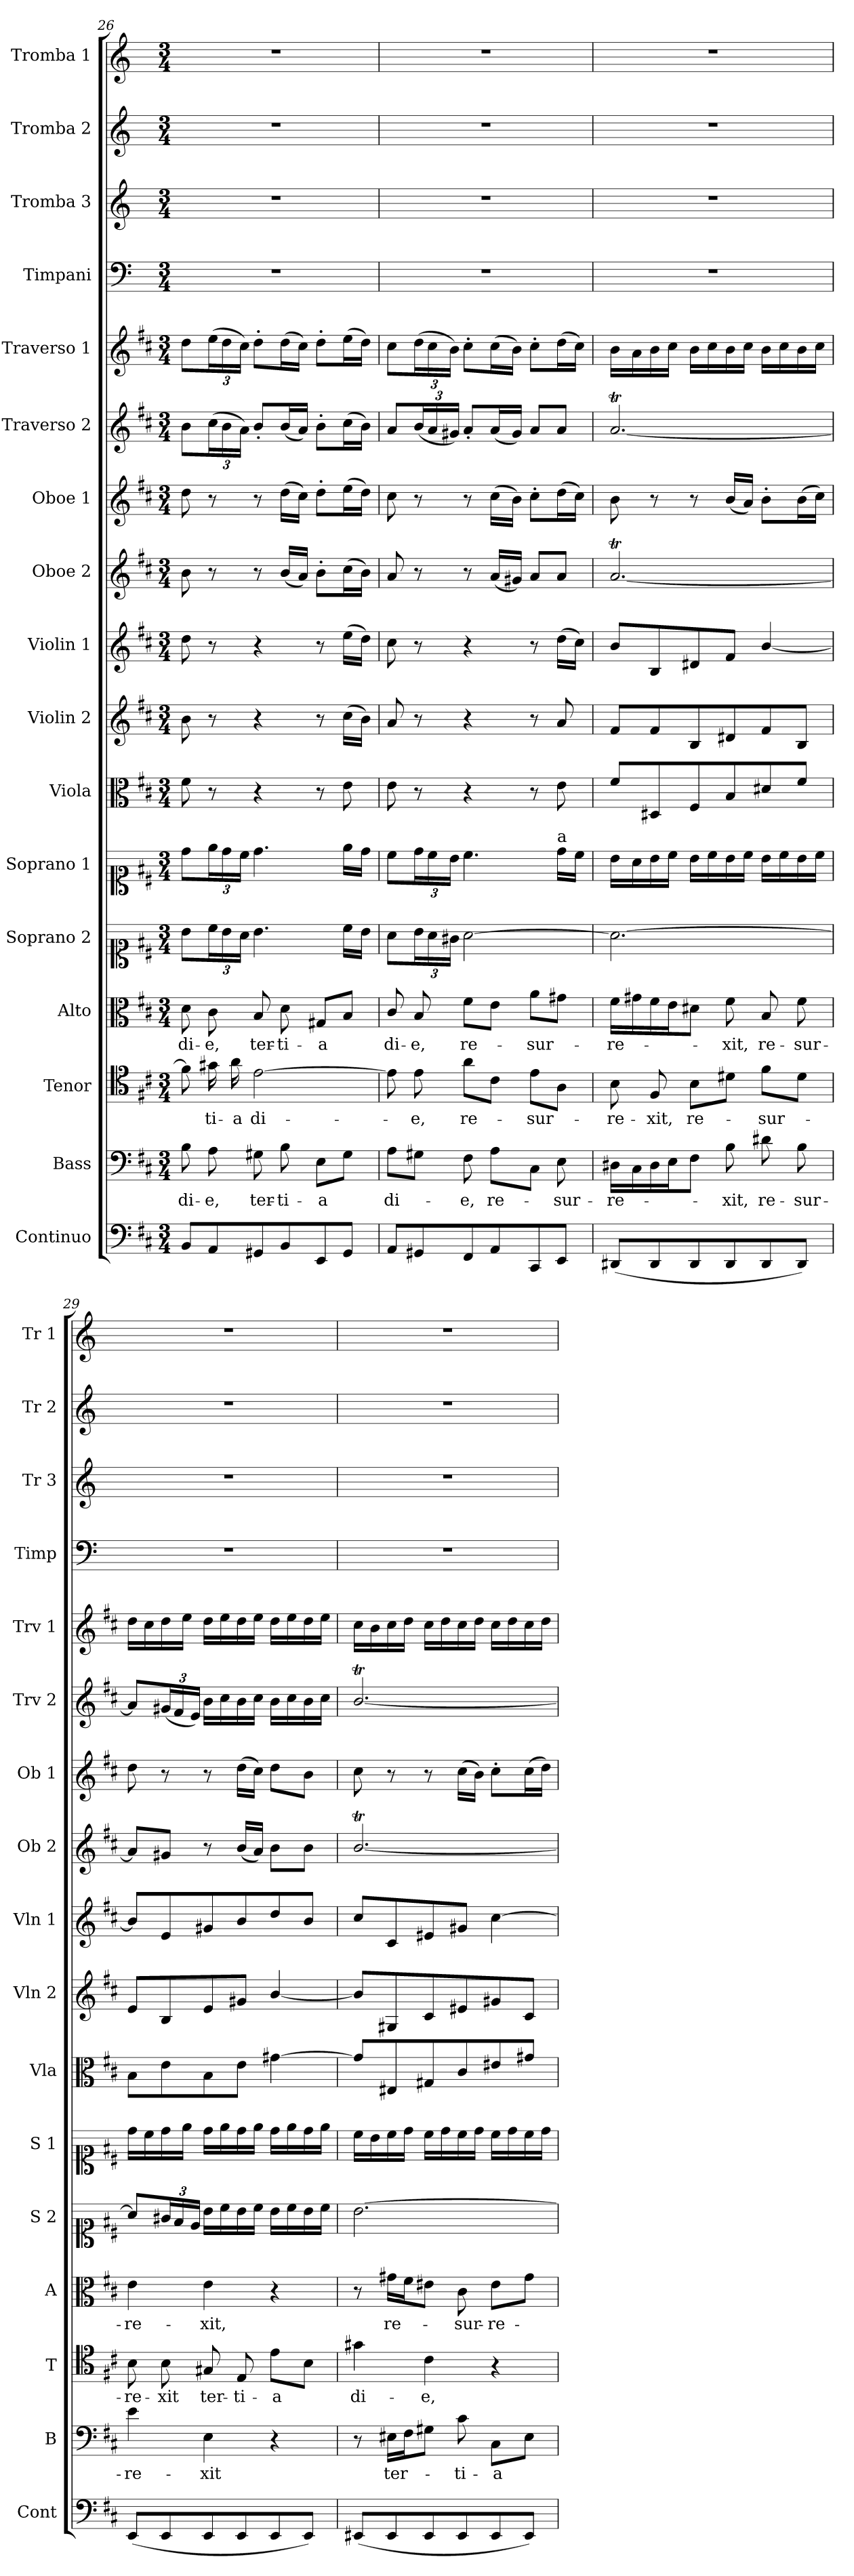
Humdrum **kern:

**kern	**kern	**text	**kern	**text	**kern	**text	**kern	**kern	**kern	**kern	**kern	**kern	**kern	**kern	**kern	**kern	**kern	**kern	**kern
*part17	*part16	*part16	*part15	*part15	*part14	*part14	*part13	*part12	*part11	*part10	*part9	*part8	*part7	*part6	*part5	*part4	*part3	*part2	*part1
*staff17	*staff16	*staff16	*staff15	*staff15	*staff14	*staff14	*staff13	*staff12	*staff11	*staff10	*staff9	*staff8	*staff7	*staff6	*staff5	*staff4	*staff3	*staff2	*staff1
*I"Continuo	*I"Bass	*	*I"Tenor	*	*I"Alto	*	*I"Soprano 2	*I"Soprano 1	*I"Viola	*I"Violin 2	*I"Violin 1	*I"Oboe 2	*I"Oboe 1	*I"Traverso 2	*I"Traverso 1	*I"Timpani	*I"Tromba 3	*I"Tromba 2	*I"Tromba 1
*I'Cont	*I'B	*	*I'T	*	*I'A	*	*I'S 2	*I'S 1	*I'Vla	*I'Vln 2	*I'Vln 1	*I'Ob 2	*I'Ob 1	*I'Trv 2	*I'Trv 1	*I'Timp	*I'Tr 3	*I'Tr 2	*I'Tr 1
*clefF4	*clefF4	*	*clefC4	*	*clefC3	*	*clefC1	*clefC1	*clefC3	*clefG2	*clefG2	*clefG2	*clefG2	*clefG2	*clefG2	*clefF4	*clefG2	*clefG2	*clefG2
*	*	*	*	*	*	*	*	*	*	*	*	*	*	*	*	*ITrd-1c-2	*ITrd-1c-2	*ITrd-1c-2	*ITrd-1c-2
*k[f#c#]	*k[f#c#]	*	*k[f#c#]	*	*k[f#c#]	*	*k[f#c#]	*k[f#c#]	*k[f#c#]	*k[f#c#]	*k[f#c#]	*k[f#c#]	*k[f#c#]	*k[f#c#]	*k[f#c#]	*k[f#c#]	*k[f#c#]	*k[f#c#]	*k[f#c#]
*M3/4	*M3/4	*	*M3/4	*	*M3/4	*	*M3/4	*M3/4	*M3/4	*M3/4	*M3/4	*M3/4	*M3/4	*M3/4	*M3/4	*M3/4	*M3/4	*M3/4	*M3/4
=26	=26	=26	=26	=26	=26	=26	=26	=26	=26	=26	=26	=26	=26	=26	=26	=26	=26	=26	=26
!	!	!LO:LY:b	!	!	!	!LO:LY:b	!	!	!	!	!	!	!	!	!	!	!	!	!
8BB/L	8B\	di-	8f#\]	.	8d\	di-	8b\L	8dd\L	8f#\	8b\	8dd\	8b\	8dd\	8b\L	8dd\L	2.r	2.r	2.r	2.r
!	!	!LO:LY:b	!	!LO:LY:b	!	!LO:LY:b	!	!	!	!	!	!	!	!	!	!	!	!	!
*	*	*	*	*	*	*	*Xbrackettup	*Xbrackettup	*	*	*	*	*	*Xbrackettup	*Xbrackettup	*	*	*	*
8AA/	8A\	-e,	16g#X\	-ti-	8c#\	-e,	24cc#\L	24ee\L	8r	8r	8r	8r	8r	(24cc#\L	(24ee\L	.	.	.	.
.	.	.	.	.	.	.	24b\	24dd\	.	.	.	.	.	24b\	24dd\	.	.	.	.
!	!	!	!	!LO:LY:b	!	!	!	!	!	!	!	!	!	!	!	!	!	!	!
.	.	.	16a\	-a	.	.	.	.	.	.	.	.	.	.	.	.	.	.	.
.	.	.	.	.	.	.	24a\JJ	24cc#\JJ	.	.	.	.	.	24a\JJ)	24cc#\JJ)	.	.	.	.
!	!	!LO:LY:b	!	!LO:LY:b	!	!LO:LY:b	!	!	!	!	!	!	!	!	!	!	!	!	!
8GG#X/	8G#X\	ter-	[2e\	di-	8B/	ter-	4.b\	4.dd\	4r	4r	4r	8r	8r	8b'/L	8dd'\L	.	.	.	.
!	!	!LO:LY:b	!	!	!	!LO:LY:b	!	!	!	!	!	!	!	!	!	!	!	!	!
8BB/	8B\	-ti-	.	.	8d\	-ti-	.	.	.	.	.	(16b/LL	(16dd\LL	(16b/L	(16dd\L	.	.	.	.
.	.	.	.	.	.	.	.	.	.	.	.	16a/JJ)	16cc#\JJ)	16a/JJ)	16cc#\JJ)	.	.	.	.
!	!	!LO:LY:b	!	!	!	!LO:LY:b	!	!	!	!	!	!	!	!	!	!	!	!	!
8EE/	8E\L	-a	.	.	8G#X/L	-a	.	.	8r	8r	8r	8b'\L	8dd'\L	8b'\L	8dd'\L	.	.	.	.
8GG#/J	8G#\J	.	.	.	8B/J	.	16cc#\LL	16ee\LL	8e\	(16cc#\LL	(16ee\LL	(16cc#\L	(16ee\L	(16cc#\L	(16ee\L	.	.	.	.
.	.	.	.	.	.	.	16b\JJ	16dd\JJ	.	16b\JJ)	16dd\JJ)	16b\JJ)	16dd\JJ)	16b\JJ)	16dd\JJ)	.	.	.	.
=27	=27	=27	=27	=27	=27	=27	=27	=27	=27	=27	=27	=27	=27	=27	=27	=27	=27	=27	=27
!	!	!LO:LY:b	!	!	!	!LO:LY:b	!	!	!	!	!	!	!	!	!	!	!	!	!
8AA/L	8A\L	di-	8e\]	.	8c#/	di-	8a\L	8cc#\L	8e\	8a/	8cc#\	8a/	8cc#\	8a/L	8cc#\L	2.r	2.r	2.r	2.r
!	!	!	!	!LO:LY:b	!	!LO:LY:b	!	!	!	!	!	!	!	!	!	!	!	!	!
8GG#X/	8G#X\J	.	8e\	-e,	8B/	-e,	24b\L	24dd\L	8r	8r	8r	8r	8r	(24b/L	(24dd\L	.	.	.	.
.	.	.	.	.	.	.	24a\	24cc#\	.	.	.	.	.	24a/	24cc#\	.	.	.	.
.	.	.	.	.	.	.	24g#X\JJ	24b\JJ	.	.	.	.	.	24g#X/JJ)	24b\JJ)	.	.	.	.
!	!	!LO:LY:b	!	!LO:LY:b	!	!LO:LY:b	!	!	!	!	!	!	!	!	!	!	!	!	!
8FF#/	8F#\	-e,	8a\L	re-	8f#\L	re-	[2a\	4.cc#\	4r	4r	4r	8r	8r	8a'/L	8cc#'\L	.	.	.	.
!	!	!LO:LY:b	!	!	!	!	!	!	!	!	!	!	!	!	!	!	!	!	!
8AA/	8A\L	re-	8c#\J	.	8e\J	.	.	.	.	.	.	(16a/LL	(16cc#\LL	(16a/L	(16cc#\L	.	.	.	.
.	.	.	.	.	.	.	.	.	.	.	.	16g#X/JJ)	16b\JJ)	16g#/JJ)	16b\JJ)	.	.	.	.
!	!	!	!	!LO:LY:b	!	!LO:LY:b	!	!	!	!	!	!	!	!	!	!	!	!	!
8CC#/	8C#\J	.	8e\L	-sur-	8a\L	-sur-	.	.	8r	8r	8r	8a/L	8cc#'\L	8a/L	8cc#'\L	.	.	.	.
!	!	!	!	!	!	!	!	!LO:TX:a:t=a	!	!	!	!	!	!	!	!	!	!	!
!	!	!LO:LY:b	!	!	!	!	!	!	!	!	!	!	!	!	!	!	!	!	!
8EE/J	8E\	-sur-	8A\J	.	8g#X\J	.	.	16dd\LL	8e\	8a/	(16dd\LL	8a/J	(16dd\L	8a/J	(16dd\L	.	.	.	.
.	.	.	.	.	.	.	.	16cc#\JJ	.	.	16cc#\JJ)	.	16cc#\JJ)	.	16cc#\JJ)	.	.	.	.
=28	=28	=28	=28	=28	=28	=28	=28	=28	=28	=28	=28	=28	=28	=28	=28	=28	=28	=28	=28
!	!	!LO:LY:b	!	!LO:LY:b	!	!LO:LY:b	!	!	!	!	!	!	!	!	!	!	!	!	!
(8DD#X/L	16D#X\LL	-re-	8B\	-re-	16f#\LL	-re-	2.a\_	16b\LL	8f#/L	8f#/L	8b/L	[2.aT/	8b\	[2.aT/	16b\LL	2.r	2.r	2.r	2.r
.	16C#\	.	.	.	16g#X\	.	.	16a\	.	.	.	.	.	.	16a\	.	.	.	.
!	!	!	!	!LO:LY:b	!	!	!	!	!	!	!	!	!	!	!	!	!	!	!
8DD#/	16D#\	.	8F#/	-xit,	16f#\	.	.	16b\	8D#X/	8f#/	8B/	.	8r	.	16b\	.	.	.	.
.	16E\J	.	.	.	16e\J	.	.	16cc#\JJ	.	.	.	.	.	.	16cc#\JJ	.	.	.	.
!	!	!	!	!LO:LY:b	!	!	!	!	!	!	!	!	!	!	!	!	!	!	!
8DD#/	8F#\J	.	8B\L	re-	8d#X\J	.	.	16b\LL	8F#/	8B/	8d#X/	.	8r	.	16b\LL	.	.	.	.
.	.	.	.	.	.	.	.	16cc#\	.	.	.	.	.	.	16cc#\	.	.	.	.
!	!	!LO:LY:b	!	!	!	!LO:LY:b	!	!	!	!	!	!	!	!	!	!	!	!	!
8DD#/	8B\	-xit,	8d#X\J	.	8f#\	-xit,	.	16b\	8B/	8d#X/	8f#/J	.	(16b/LL	.	16b\	.	.	.	.
.	.	.	.	.	.	.	.	16cc#\JJ	.	.	.	.	16a/JJ)	.	16cc#\JJ	.	.	.	.
!	!	!LO:LY:b	!	!LO:LY:b	!	!LO:LY:b	!	!	!	!	!	!	!	!	!	!	!	!	!
8DD#/	8d#X\	re-	8f#\L	-sur-	8B/	re-	.	16b\LL	8d#X/	8f#/	[4b/	.	8b'\L	.	16b\LL	.	.	.	.
.	.	.	.	.	.	.	.	16cc#\	.	.	.	.	.	.	16cc#\	.	.	.	.
!	!	!LO:LY:b	!	!	!	!LO:LY:b	!	!	!	!	!	!	!	!	!	!	!	!	!
8DD#/J)	8B\	-sur-	8d#\J	.	8f#\	-sur-	.	16b\	8f#/J	8B/J	.	.	(16b\L	.	16b\	.	.	.	.
.	.	.	.	.	.	.	.	16cc#\JJ	.	.	.	.	16cc#\JJ)	.	16cc#\JJ	.	.	.	.
=29	=29	=29	=29	=29	=29	=29	=29	=29	=29	=29	=29	=29	=29	=29	=29	=29	=29	=29	=29
!	!	!LO:LY:b	!	!LO:LY:b	!	!LO:LY:b	!	!	!	!	!	!	!	!	!	!	!	!	!
(8EE/L	4e\	-re-	8B\	-re-	4e\	-re-	8a/L]	16dd\LL	8B\L	8e/L	8b/L]	8a/L]	8dd\	8a/L]	16dd\LL	2.r	2.r	2.r	2.r
.	.	.	.	.	.	.	.	16cc#\	.	.	.	.	.	.	16cc#\	.	.	.	.
!	!	!	!	!LO:LY:b	!	!	!	!	!	!	!	!	!	!	!	!	!	!	!
8EE/	.	.	8B\	-xit	.	.	24g#X/L	16dd\	8e\	8B/	8e/	8g#X/J	8r	(24g#X/L	16dd\	.	.	.	.
.	.	.	.	.	.	.	24f#/	.	.	.	.	.	.	24f#/	.	.	.	.	.
.	.	.	.	.	.	.	.	16ee\JJ	.	.	.	.	.	.	16ee\JJ	.	.	.	.
.	.	.	.	.	.	.	24e/JJ	.	.	.	.	.	.	24e/JJ)	.	.	.	.	.
!	!	!LO:LY:b	!	!LO:LY:b	!	!LO:LY:b	!	!	!	!	!	!	!	!	!	!	!	!	!
8EE/	4E\	-xit	8G#X/	ter-	4e\	-xit,	16b\LL	16dd\LL	8B\	8e/	8g#X/	8r	8r	16b\LL	16dd\LL	.	.	.	.
.	.	.	.	.	.	.	16cc#\	16ee\	.	.	.	.	.	16cc#\	16ee\	.	.	.	.
!	!	!	!	!LO:LY:b	!	!	!	!	!	!	!	!	!	!	!	!	!	!	!
8EE/	.	.	8E/	-ti-	.	.	16b\	16dd\	8e\J	8g#X/J	8b/	(16b/LL	(16dd\LL	16b\	16dd\	.	.	.	.
.	.	.	.	.	.	.	16cc#\JJ	16ee\JJ	.	.	.	16a/JJ)	16cc#\JJ)	16cc#\JJ	16ee\JJ	.	.	.	.
!	!	!	!	!LO:LY:b	!	!	!	!	!	!	!	!	!	!	!	!	!	!	!
8EE/	4r	.	8e\L	-a	4r	.	16b\LL	16dd\LL	[4g#X\	[4b/	8dd/	8b\L	8dd\L	16b\LL	16dd\LL	.	.	.	.
.	.	.	.	.	.	.	16cc#\	16ee\	.	.	.	.	.	16cc#\	16ee\	.	.	.	.
8EE/J)	.	.	8B\J	.	.	.	16b\	16dd\	.	.	8b/J	8b\J	8b\J	16b\	16dd\	.	.	.	.
.	.	.	.	.	.	.	16cc#\JJ	16ee\JJ	.	.	.	.	.	16cc#\JJ	16ee\JJ	.	.	.	.
!!LO:PB:g=z
=30	=30	=30	=30	=30	=30	=30	=30	=30	=30	=30	=30	=30	=30	=30	=30	=30	=30	=30	=30
!	!	!	!	!LO:LY:b	!	!	!	!	!	!	!	!	!	!	!	!	!	!	!
(8EE#X/L	8r	.	4g#X\	di-	8r	.	[2.b\	16cc#\LL	8g#/L]	8b/L]	8cc#/L	[2.bT/	8cc#\	[2.bT/	16cc#\LL	2.r	2.r	2.r	2.r
.	.	.	.	.	.	.	.	16b\	.	.	.	.	.	.	16b\	.	.	.	.
!	!	!LO:LY:b	!	!	!	!LO:LY:b	!	!	!	!	!	!	!	!	!	!	!	!	!
8EE#/	16E#X\LL	ter-	.	.	16g#X\LL	re-	.	16cc#\	8E#X/	8G#X/	8c#/	.	8r	.	16cc#\	.	.	.	.
.	16F#\J	.	.	.	16f#\J	.	.	16dd\JJ	.	.	.	.	.	.	16dd\JJ	.	.	.	.
!	!	!	!	!LO:LY:b	!	!	!	!	!	!	!	!	!	!	!	!	!	!	!
8EE#/	8G#X\J	.	4c#\	-e,	8e#X\J	.	.	16cc#\LL	8G#X/	8c#/	8e#X/	.	8r	.	16cc#\LL	.	.	.	.
.	.	.	.	.	.	.	.	16dd\	.	.	.	.	.	.	16dd\	.	.	.	.
!	!	!LO:LY:b	!	!	!	!LO:LY:b	!	!	!	!	!	!	!	!	!	!	!	!	!
8EE#/	8c#\	-ti-	.	.	8c#\	-sur-	.	16cc#\	8c#/	8e#X/	8g#X/J	.	(16cc#\LL	.	16cc#\	.	.	.	.
.	.	.	.	.	.	.	.	16dd\JJ	.	.	.	.	16b\JJ)	.	16dd\JJ	.	.	.	.
!	!	!LO:LY:b	!	!	!	!LO:LY:b	!	!	!	!	!	!	!	!	!	!	!	!	!
8EE#/	8C#\L	-a	4r	.	8e#\L	-re-	.	16cc#\LL	8e#X/	8g#X/	[4cc#\	.	8cc#'\L	.	16cc#\LL	.	.	.	.
.	.	.	.	.	.	.	.	16dd\	.	.	.	.	.	.	16dd\	.	.	.	.
8EE#/J)	8E#\J	.	.	.	8g#\J	.	.	16cc#\	8g#X/J	8c#/J	.	.	(16cc#\L	.	16cc#\	.	.	.	.
.	.	.	.	.	.	.	.	16dd\JJ	.	.	.	.	16dd\JJ)	.	16dd\JJ	.	.	.	.
=	=	=	=	=	=	=	=	=	=	=	=	=	=	=	=	=	=	=	=
*-	*-	*-	*-	*-	*-	*-	*-	*-	*-	*-	*-	*-	*-	*-	*-	*-	*-	*-	*-
